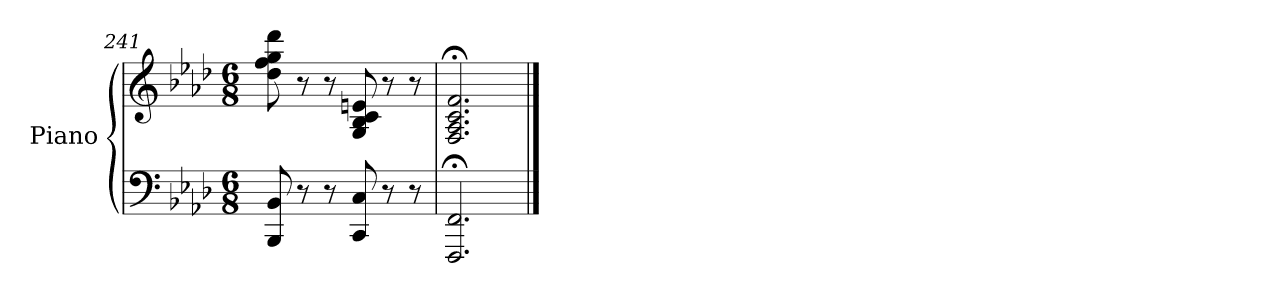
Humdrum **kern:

**kern	**kern
*part1	*part1
*staff2	*staff1
*I"Piano	*
*I'Pno	*
*clefF4	*clefG2
*k[b-e-a-d-]	*k[b-e-a-d-]
*M6/8	*M6/8
=241	=241
8BBB-/ 8BB-/	8dd-\ 8ff\ 8gg\ 8ddd-\
8r	8r
8r	8r
8CC/ 8C/	8G/ 8B-/ 8c/ 8en/
8r	8r
8r	8r
!!LO:LB:g=z
=242	=242
2.FFF/;< 2.FF/;<	2.F/;< 2.A-/;< 2.c/;< 2.f/;<
==	==
*-	*-
